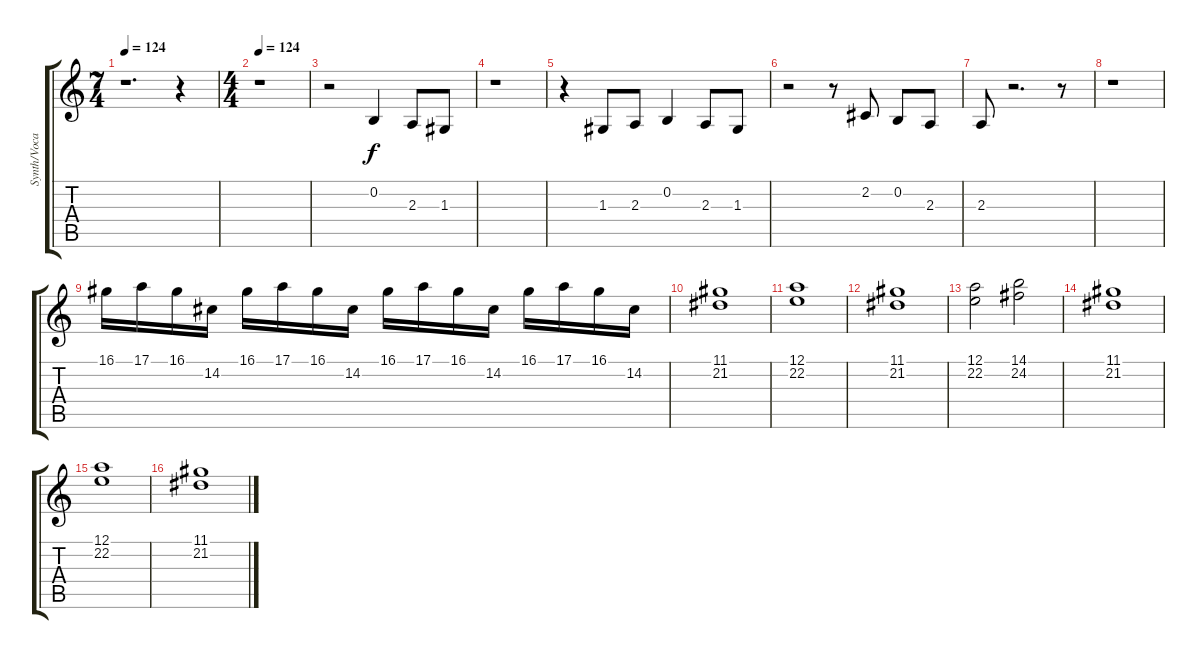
\track ("Synth/Vocals" "Synth/Voca") {instrument lead2sawtooth}
\staff {score tabs}
\tuning (E4 B3 G3 D3 A2 E2) {hide}
\ts (7 4)
\tempo 124
\tempo 136
\tempo 124
\clef g2
\ks c
r.1{d dy f instrument lead2sawtooth} r.4 |
\ts (4 4)
\tempo 124
r.1 |
r.2 0.2.4 2.3.8 1.3.8 |
r.1 |
r.4 1.3.8 2.3.8 0.2.4 2.3.8 1.3.8 |
r.2 r.8 2.2.8 0.2.8 2.3.8 |
2.3.8 r.2{d} r.8 |
r.1 |
16.1.16{volume 1 instrument lead1square} 17.1.16{volume 2} 16.1.16{volume 3} 14.2.16{volume 4} 16.1.16{volume 5} 17.1.16{volume 6} 16.1.16{volume 7} 14.2.16{volume 8} 16.1.16{volume 9} 17.1.16{volume 10} 16.1.16{volume 11} 14.2.16{volume 12} 16.1.16{volume 13} 17.1.16{volume 14} 16.1.16{volume 15} 14.2.16{volume 16} |
(11.1 21.2).1{volume 6 instrument stringensemble1} |
(12.1 22.2).1 |
(11.1 21.2).1 |
(12.1 22.2).2 (14.1 24.2).2 |
(11.1 21.2).1 |
(12.1 22.2).1 |
(11.1 21.2).1
